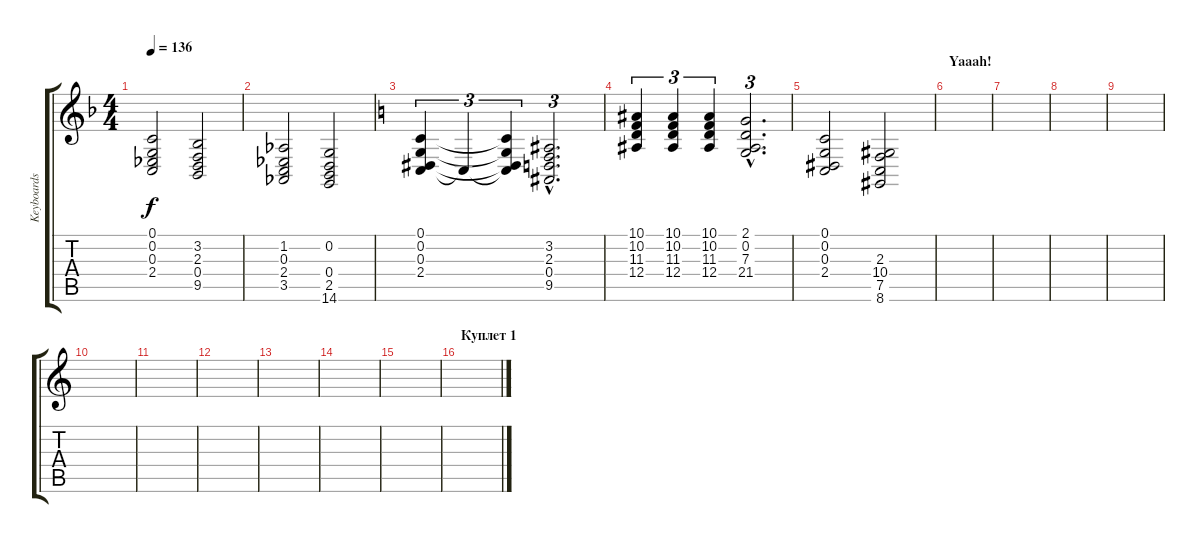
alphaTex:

\track ("Keyboards" "Keyboards") {instrument brightacousticpiano}
\staff {score tabs}
\tuning (C4 G3 Eb3 Bb2 F2 C2) {hide}
\ts (4 4)
\tempo 136
\clef g2
\ks dminor
(0.1 0.2 0.3 2.4).2{dy f instrument brightacousticpiano} (3.2 2.3 0.4 9.5).2 |
(1.2 0.3 2.4 3.5).2 (0.2 0.4 2.5 14.6).2 |
\ks c
(0.1 0.2 0.3 2.4).4{tu (3 2)} 2.4{t}.4{tu (3 2)} (0.1{t} 0.2{t} 0.3{t} 2.4{t}).4{tu (3 2)} (3.2{hac} 2.3{hac} 0.4{hac} 9.5{hac}).2{d tu (3 2)} |
(10.1 10.2 11.3 12.4).4{tu (3 2)} (10.1 10.2 11.3 12.4).4{tu (3 2)} (10.1 10.2 11.3 12.4).4{tu (3 2)} (2.1{hac} 0.2{hac} 7.3{hac} 21.4{hac}).2{d tu (3 2)} |
(0.1 0.2 0.3 2.4).2 (2.3 10.4 7.5 8.6).2 |
\section ("" "Yaaah!")
|
|
|
|
|
|
|
|
|
|
\section ("" "Куплет 1")
